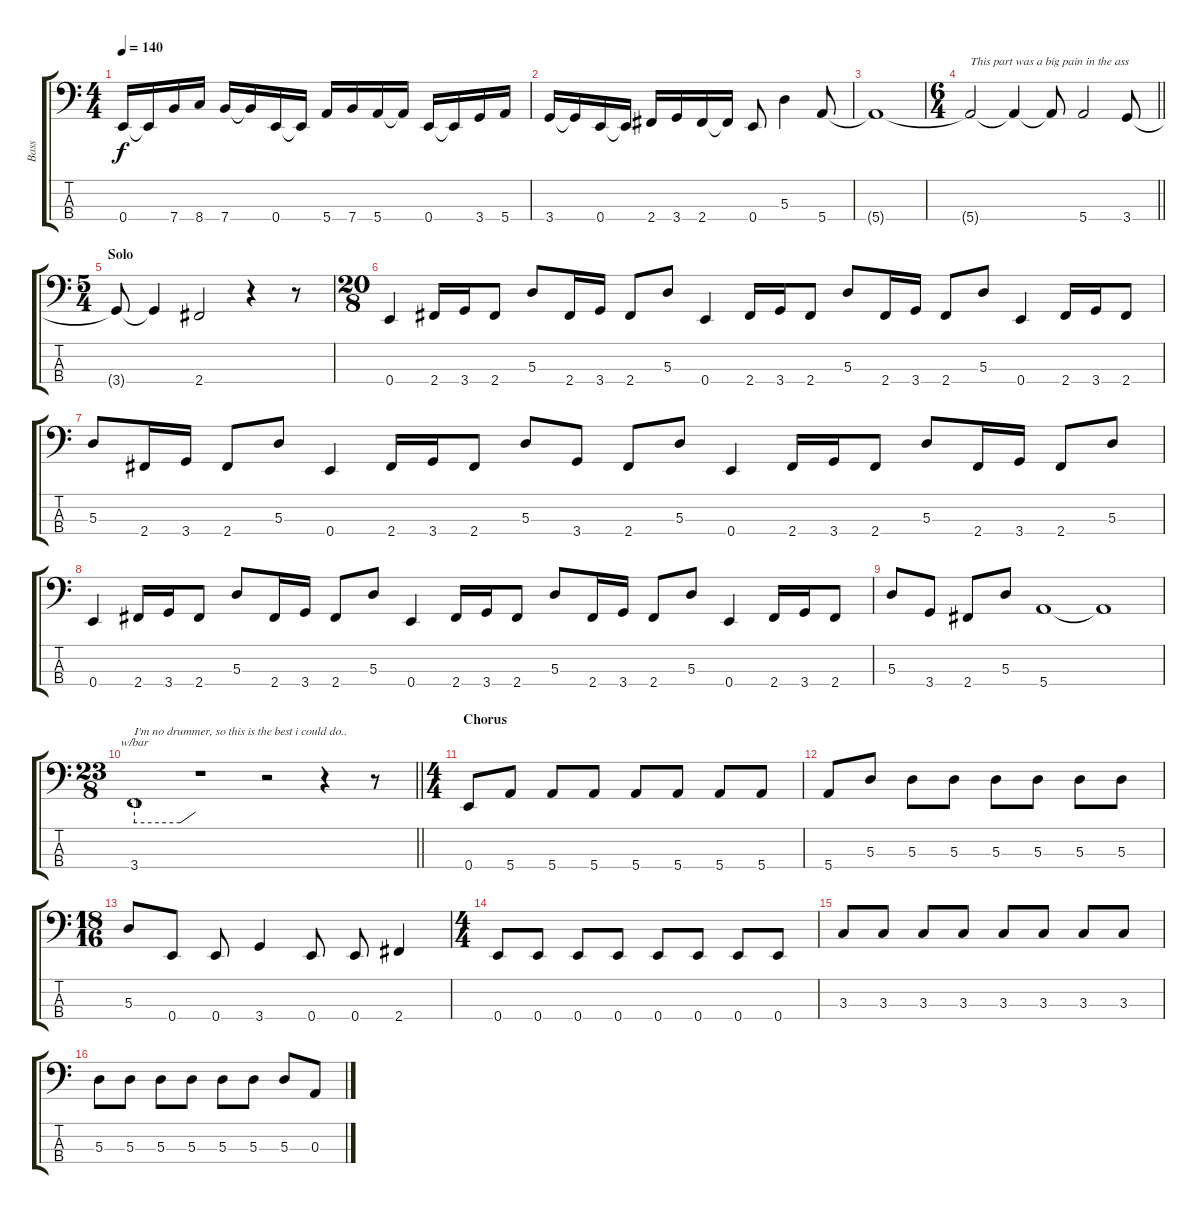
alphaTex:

\track ("Bass" "Bass") {instrument electricbassfinger}
\staff {score tabs}
\tuning (G2 D2 A1 E1) {hide}
\ts (4 4)
\tempo 140
\clef f4
\ks c
0.4.16{dy f} 0.4{t}.16 7.4.16 8.4.16 7.4.16 7.4{t}.16 0.4.16 0.4{t}.16 5.4.16 7.4.16 5.4.16 5.4{t}.16 0.4.16 0.4{t}.16 3.4.16 5.4.16 |
3.4.16 3.4{t}.16 0.4.16 0.4{t}.16 2.4.16 3.4.16 2.4.16 2.4{t}.16 0.4.8 5.3.4 5.4.8{instrument electricbassfinger} |
5.4{t}.1 |
\ts (6 4)
\barLineRight lightlight
5.4{t}.2{txt "This part was a big pain in the ass"} 5.4{t}.4 5.4{t}.8 5.4.2 3.4.8 |
\ts (5 4)
\section ("" "Solo")
3.4{t}.8 3.4{t}.4 2.4.2 r.4 r.8 |
\ts (20 8)
0.4.4 2.4.16 3.4.16 2.4.8 5.3.8 2.4.16 3.4.16 2.4.8 5.3.8 0.4.4 2.4.16 3.4.16 2.4.8 5.3.8 2.4.16 3.4.16 2.4.8 5.3.8 0.4.4 2.4.16 3.4.16 2.4.8 |
5.3.8 2.4.16 3.4.16 2.4.8 5.3.8 0.4.4 2.4.16 3.4.16 2.4.8 5.3.8 3.4.8 2.4.8 5.3.8 0.4.4 2.4.16 3.4.16 2.4.8 5.3.8 2.4.16 3.4.16 2.4.8 5.3.8 |
0.4.4 2.4.16 3.4.16 2.4.8 5.3.8 2.4.16 3.4.16 2.4.8 5.3.8 0.4.4 2.4.16 3.4.16 2.4.8 5.3.8 2.4.16 3.4.16 2.4.8 5.3.8 0.4.4 2.4.16 3.4.16 2.4.8 |
5.3.8 3.4.8 2.4.8 5.3.8 5.4.1 5.4{t}.1 |
\ts (23 8)
\barLineRight lightlight
3.4.1{tbe (custom default 0 -4 45 -4 60 0) txt "I'm no drummer, so this is the best i could do.."} r.1 r.2 r.4 r.8 |
\ts (4 4)
\section ("" "Chorus")
0.4.8 5.4.8 5.4.8 5.4.8 5.4.8 5.4.8 5.4.8 5.4.8 |
5.4.8 5.3.8 5.3.8 5.3.8 5.3.8 5.3.8 5.3.8 5.3.8 |
\ts (18 16)
5.3.8 0.4.8 0.4.8 3.4.4 0.4.8 0.4.8 2.4.4 |
\ts (4 4)
0.4.8 0.4.8 0.4.8 0.4.8 0.4.8 0.4.8 0.4.8 0.4.8 |
3.3.8 3.3.8 3.3.8 3.3.8 3.3.8 3.3.8 3.3.8 3.3.8 |
5.3.8 5.3.8 5.3.8 5.3.8 5.3.8 5.3.8 5.3.8 0.3.8
